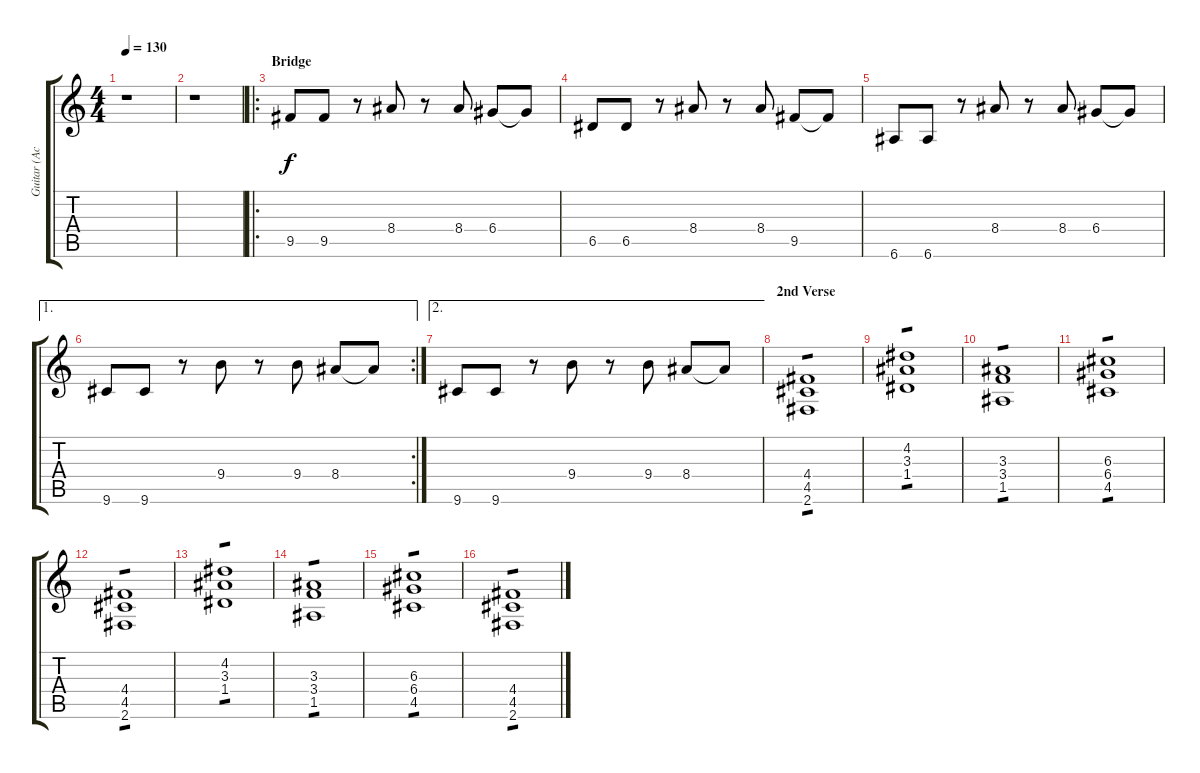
\track ("Guitar (Acoustic)" "Guitar (Ac") {instrument acousticguitarnylon}
\staff {score tabs}
\tuning (E4 B3 G3 D3 A2 E2) {hide}
\ts (4 4)
\tempo 130
\clef g2
\ks c
r.1{dy f} |
r.1 |
\ro
\section ("" "Bridge")
9.5.8 9.5.8 r.8 8.4.8 r.8 8.4.8 6.4.8 6.4{t}.8 |
6.5.8 6.5.8 r.8 8.4.8 r.8 8.4.8 9.5.8 9.5{t}.8 |
6.6.8 6.6.8 r.8 8.4.8 r.8 8.4.8 6.4.8 6.4{t}.8 |
\ae 1
\rc 2
9.6.8 9.6.8 r.8 9.4.8 r.8 9.4.8 8.4.8 8.4{t}.8 |
\ae 2
9.6.8 9.6.8 r.8 9.4.8 r.8 9.4.8 8.4.8 8.4{t}.8 |
\section ("" "2nd Verse")
(4.4 4.5 2.6).1{tp 1} |
(4.2 3.3 1.4).1{tp 1} |
(3.3 3.4 1.5).1{tp 1} |
(6.3 6.4 4.5).1{tp 1} |
(4.4 4.5 2.6).1{tp 1} |
(4.2 3.3 1.4).1{tp 1} |
(3.3 3.4 1.5).1{tp 1} |
(6.3 6.4 4.5).1{tp 1} |
(4.4 4.5 2.6).1{tp 1}
